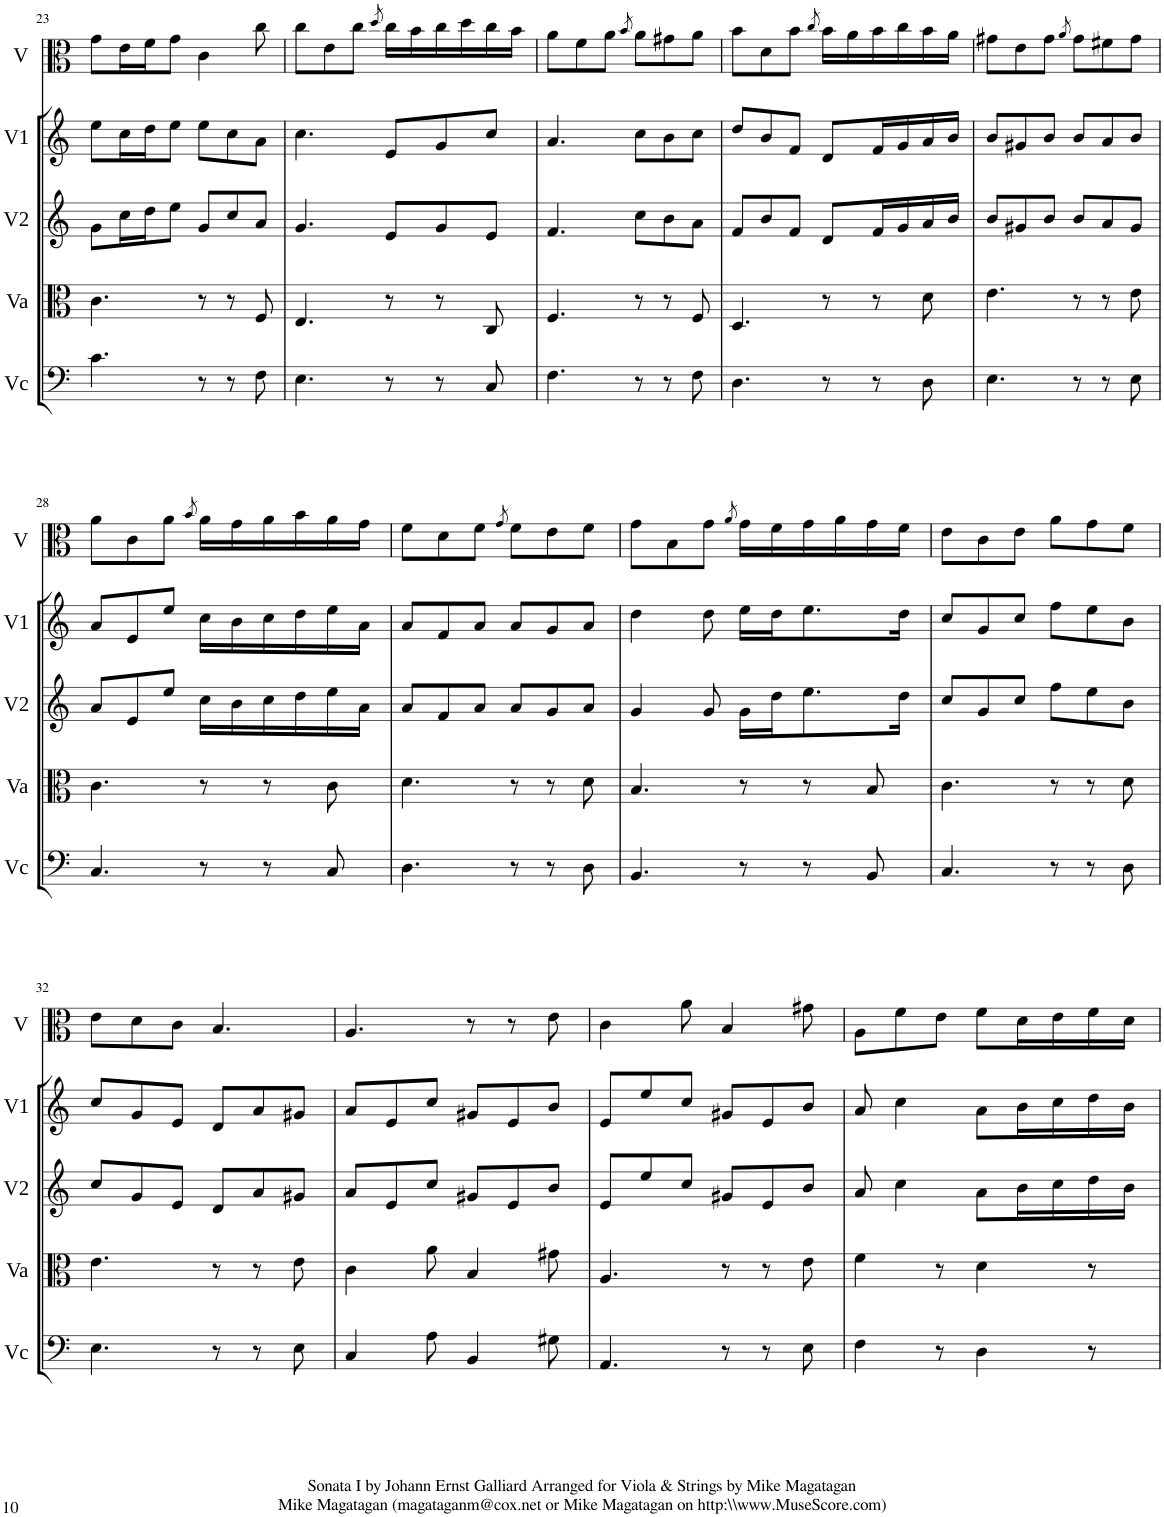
**kern	**kern	**kern	**kern	**kern
*part5	*part4	*part3	*part2	*part1
*staff5	*staff4	*staff3	*staff2	*staff1
*I"Cello	*I"Viola	*I"Violin 2	*I"Violin 1	*I"Viola
*	*I'Va	*I'V2	*I'V1	*I'V
!!LO:PB:g=z
*clefF4	*clefC3	*clefG2	*clefG2	*clefC3
*k[]	*k[]	*k[]	*k[]	*k[]
*M6/8	*M6/8	*M6/8	*M6/8	*M6/8
=23	=23	=23	=23	=23
4.c\	4.c\	8g\L	8ee\L	8g\L
.	.	16cc\L	16cc\L	16e\L
.	.	16dd\J	16dd\J	16f\J
.	.	8ee\J	8ee\J	8g\J
8r	8r	8g/L	8ee\L	4c\
8r	8r	8cc/	8cc\	.
8F\	8F/	8a/J	8a\J	8cc\
=24	=24	=24	=24	=24
4.E\	4.E/	4.g/	4.cc\	8cc\L
.	.	.	.	8e\
.	.	.	.	8cc\J
.	.	.	.	8qdd/
8r	8r	8e/L	8e/L	16cc\LL
.	.	.	.	16b\
8r	8r	8g/	8g/	16cc\
.	.	.	.	16dd\
8C/	8C/	8e/J	8cc/J	16cc\
.	.	.	.	16b\JJ
=25	=25	=25	=25	=25
4.F\	4.F/	4.f/	4.a/	8a\L
.	.	.	.	8f\
.	.	.	.	8a\J
.	.	.	.	8qb/
8r	8r	8cc\L	8cc\L	8a\L
8r	8r	8b\	8b\	8g#X\
8F\	8F/	8a\J	8cc\J	8a\J
=26	=26	=26	=26	=26
4.D\	4.D/	8f/L	8dd/L	8b\L
.	.	8b/	8b/	8d\
.	.	8f/J	8f/J	8b\J
.	.	.	.	8qcc/
8r	8r	8d/L	8d/L	16b\LL
.	.	.	.	16a\
8r	8r	16f/L	16f/L	16b\
.	.	16g/	16g/	16cc\
8D\	8d\	16a/	16a/	16b\
.	.	16b/JJ	16b/JJ	16a\JJ
=27	=27	=27	=27	=27
4.E\	4.e\	8b/L	8b/L	8g#X\L
.	.	8g#X/	8g#X/	8e\
.	.	8b/J	8b/J	8g#\J
.	.	.	.	8qa/
8r	8r	8b/L	8b/L	8g#\L
8r	8r	8a/	8a/	8f#X\
8E\	8e\	8g#/J	8b/J	8g#\J
!!LO:LB:g=z
=28	=28	=28	=28	=28
4.C/	4.c\	8a/L	8a/L	8a\L
.	.	8e/	8e/	8c\
.	.	8ee/J	8ee/J	8a\J
.	.	.	.	8qb/
8r	8r	16cc\LL	16cc\LL	16a\LL
.	.	16b\	16b\	16g\
8r	8r	16cc\	16cc\	16a\
.	.	16dd\	16dd\	16b\
8C/	8c\	16ee\	16ee\	16a\
.	.	16a\JJ	16a\JJ	16g\JJ
=29	=29	=29	=29	=29
4.D\	4.d\	8a/L	8a/L	8f\L
.	.	8f/	8f/	8d\
.	.	8a/J	8a/J	8f\J
.	.	.	.	8qg/
8r	8r	8a/L	8a/L	8f\L
8r	8r	8g/	8g/	8e\
8D\	8d\	8a/J	8a/J	8f\J
=30	=30	=30	=30	=30
4.BB/	4.B/	4g/	4dd\	8g\L
.	.	.	.	8B\
.	.	8g/	8dd\	8g\J
.	.	.	.	8qa/
8r	8r	16g\LL	16ee\LL	16g\LL
.	.	16dd\J	16dd\J	16f\
8r	8r	8.ee\	8.ee\	16g\
.	.	.	.	16a\
8BB/	8B/	.	.	16g\
.	.	16dd\Jk	16dd\Jk	16f\JJ
=31	=31	=31	=31	=31
4.C/	4.c\	8cc/L	8cc/L	8e\L
.	.	8g/	8g/	8c\
.	.	8cc/J	8cc/J	8e\J
8r	8r	8ff\L	8ff\L	8a\L
8r	8r	8ee\	8ee\	8g\
8D\	8d\	8b\J	8b\J	8f\J
!!LO:LB:g=z
=32	=32	=32	=32	=32
4.E\	4.e\	8cc/L	8cc/L	8e\L
.	.	8g/	8g/	8d\
.	.	8e/J	8e/J	8c\J
8r	8r	8d/L	8d/L	4.B/
8r	8r	8a/	8a/	.
8E\	8e\	8g#X/J	8g#X/J	.
=33	=33	=33	=33	=33
4C/	4c\	8a/L	8a/L	4.A/
.	.	8e/	8e/	.
8A\	8a\	8cc/J	8cc/J	.
4BB/	4B/	8g#X/L	8g#X/L	8r
.	.	8e/	8e/	8r
8G#X\	8g#X\	8b/J	8b/J	8e\
=34	=34	=34	=34	=34
4.AA/	4.A/	8e/L	8e/L	4c\
.	.	8ee/	8ee/	.
.	.	8cc/J	8cc/J	8a\
8r	8r	8g#X/L	8g#X/L	4B/
8r	8r	8e/	8e/	.
8E\	8e\	8b/J	8b/J	8g#X\
=35	=35	=35	=35	=35
4F\	4f\	8a/	8a/	8A\L
.	.	4cc\	4cc\	8f\
8r	8r	.	.	8e\J
4D\	4d\	8a\L	8a\L	8f\L
.	.	16b\L	16b\L	16d\L
.	.	16cc\	16cc\	16e\
8r	8r	16dd\	16dd\	16f\
.	.	16b\JJ	16b\JJ	16d\JJ
=	=	=	=	=
*-	*-	*-	*-	*-
